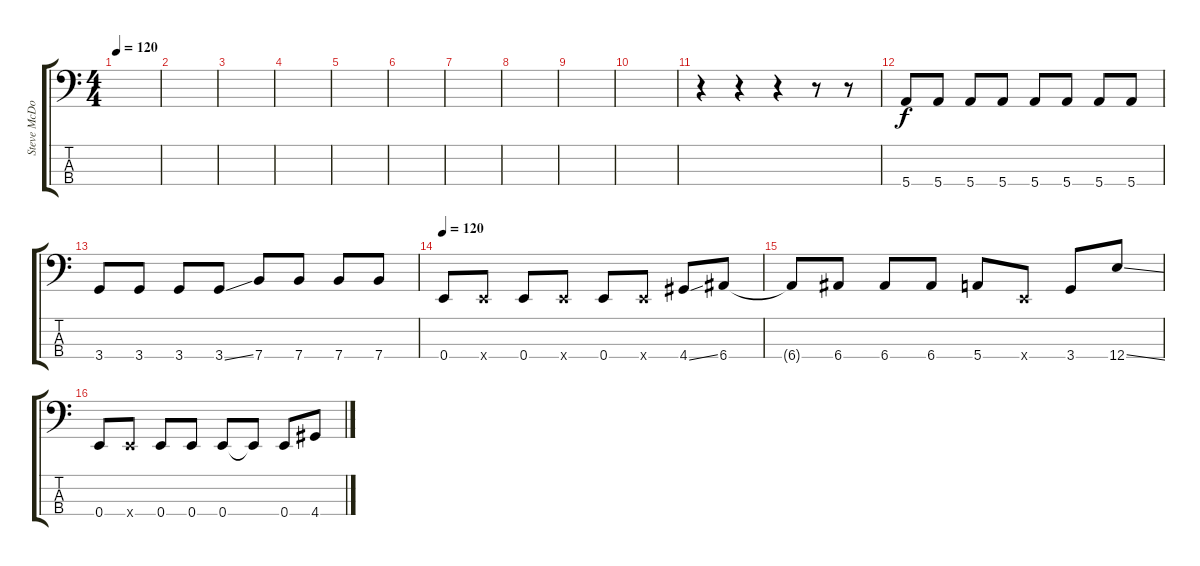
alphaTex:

\track ("Steve McDonald" "Steve McDo") {instrument electricbasspick}
\staff {score tabs}
\tuning (G2 D2 A1 E1) {hide}
\ts (4 4)
\tempo 120
\clef f4
\ks c
|
|
|
|
|
|
|
|
|
|
r.4 r.4 r.4 r.8{volume 0} r.8{volume 0} |
5.4.8{volume 16} 5.4.8 5.4.8 5.4.8 5.4.8 5.4.8 5.4.8 5.4.8 |
3.4.8 3.4.8 3.4.8 3.4{ss}.8 7.4.8 7.4.8 7.4.8 7.4.8 |
\tempo 120
0.4.8 0.4{x}.8 0.4.8 0.4{x}.8 0.4.8 0.4{x}.8 4.4{ss}.8 6.4.8 |
6.4{t}.8 6.4.8 6.4.8 6.4.8 5.4.8 0.4{x}.8 3.4.8 12.4{ss}.8 |
0.4.8 0.4{x}.8 0.4.8 0.4.8 0.4.8 0.4{t}.8 0.4.8 4.4.8
